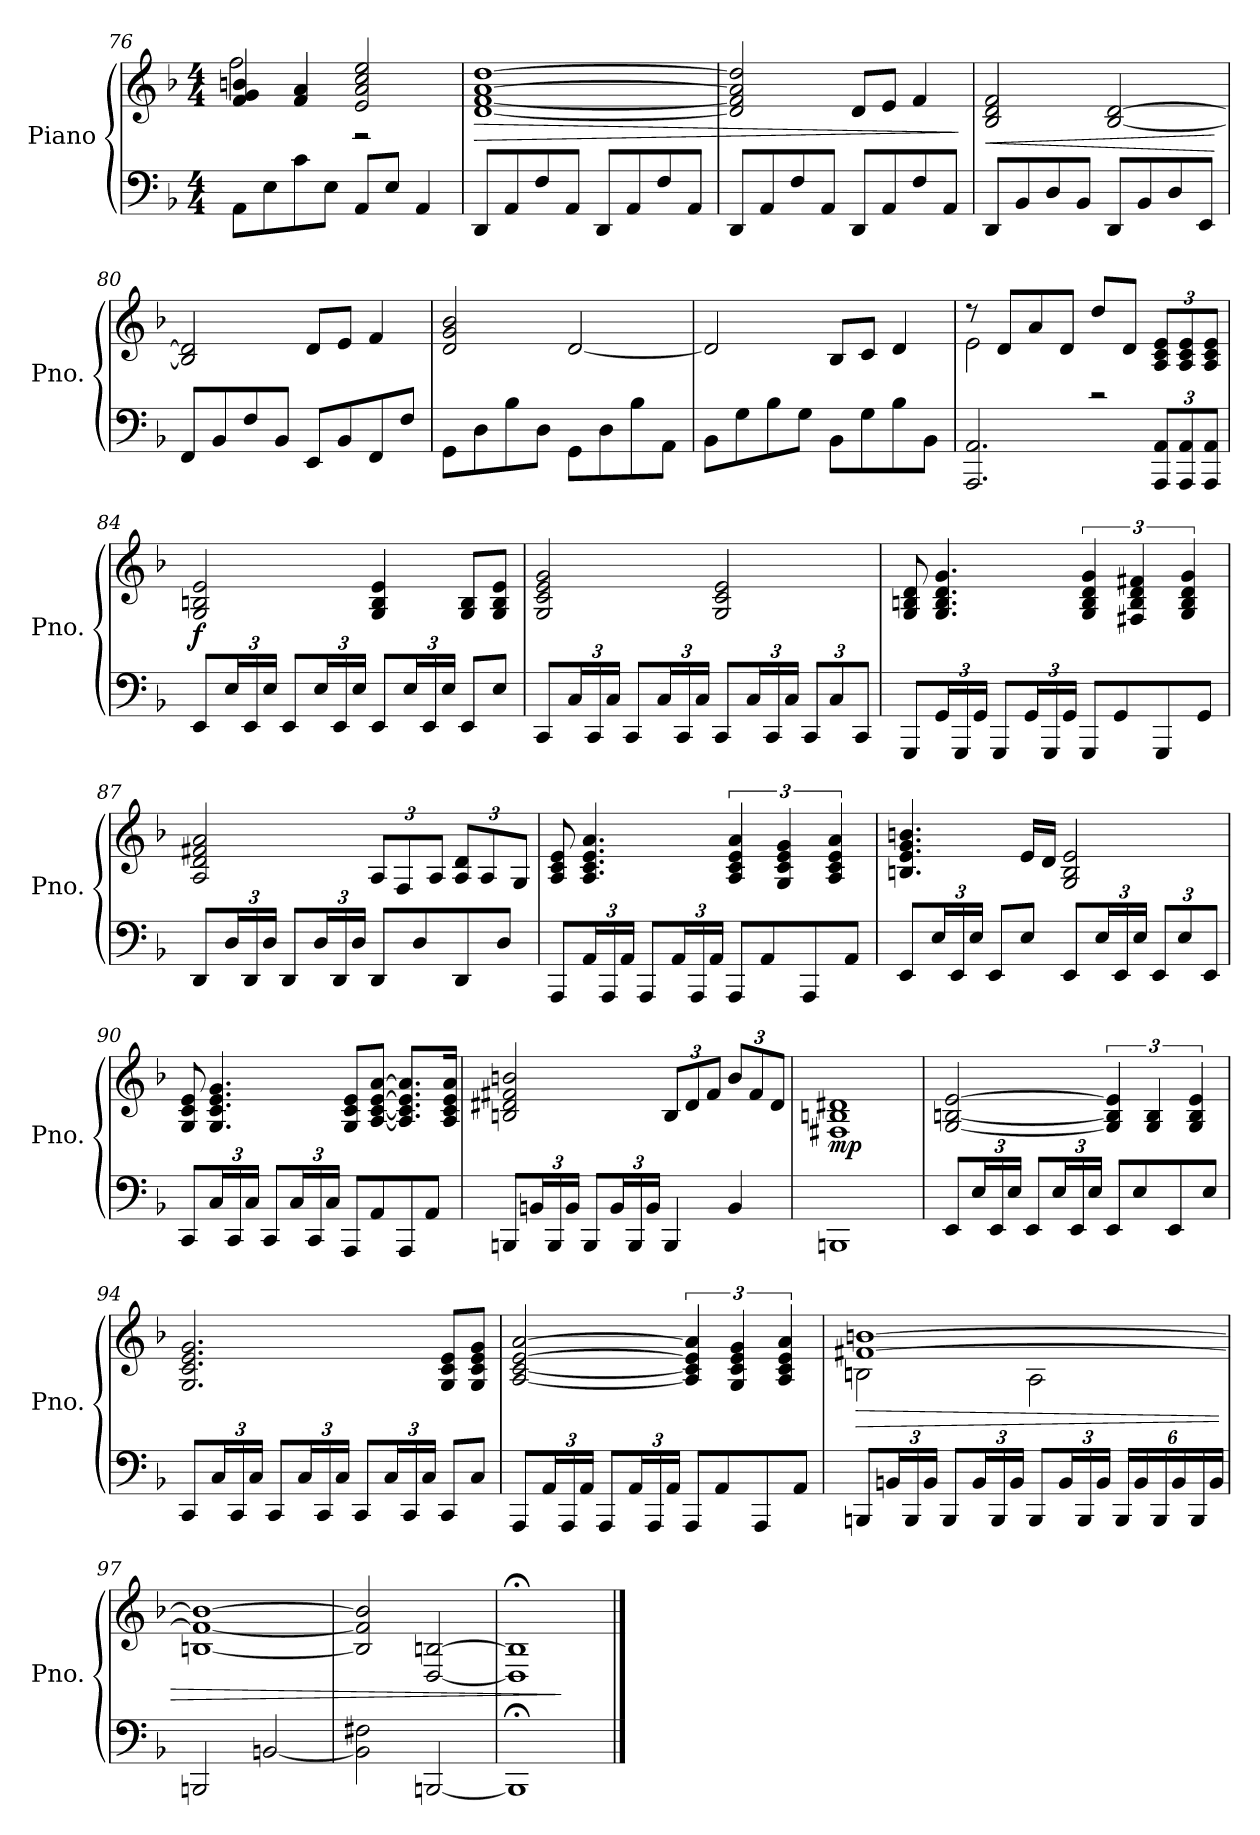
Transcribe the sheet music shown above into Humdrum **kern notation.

**kern	**kern	**dynam
*part1	*part1	*part1
*staff2	*staff1	*staff1/2
*I"Piano	*	*
*I'Pno.	*	*
*clefF4	*clefG2	*
*k[b-]	*k[b-]	*
*M4/4	*M4/4	*
=76	=76	=76
*	*^	*
8AA\L	4f/ 4g/ 4bn/	2ff\	.
8E\	.	.	.
8c\	4f/ 4a/	.	.
8E\J	.	.	.
8AA/L	2e/ 2a/ 2cc/ 2ee/	2r	.
8E/J	.	.	.
4AA/	.	.	.
*	*v	*v	*
=77	=77	=77
!	!	!LO:HP:b
8DD/L	[1d [1f [1a [1dd	>
8AA/	.	.
8F/	.	.
8AA/J	.	.
8DD/L	.	.
8AA/	.	.
8F/	.	.
8AA/J	.	.
=78	=78	=78
8DD/L	2d/] 2f/] 2a/] 2dd/]	.
8AA/	.	.
8F/	.	.
8AA/J	.	.
8DD/L	8d/L	.
8AA/	8e/J	.
8F/	4f/	.
8AA/J	.	.
.	.	]
=79	=79	=79
!	!	!LO:HP:b
8DD/L	2B-/ 2d/ 2f/	<
8BB-/	.	.
8D/	.	.
8BB-/J	.	.
8DD/L	[2B-/ [2d/	.
8BB-/	.	.
8D/	.	.
8EE/J	.	.
.	.	[
!!LO:LB:g=z
=80	=80	=80
8FF/L	2B-/] 2d/]	.
8BB-/	.	.
8F/	.	.
8BB-/J	.	.
8EE/L	8d/L	.
8BB-/	8e/J	.
8FF/	4f/	.
8F/J	.	.
=81	=81	=81
8GG\L	2d/ 2g/ 2b-/	.
8D\	.	.
8B-\	.	.
8D\J	.	.
8GG\L	[2d/	.
8D\	.	.
8B-\	.	.
8AA\J	.	.
=82	=82	=82
8BB-\L	2d/]	.
8G\	.	.
8B-\	.	.
8G\J	.	.
8BB-\L	8B-/L	.
8G\	8c/J	.
8B-\	4d/	.
8BB-\J	.	.
=83	=83	=83
*	*^	*
2.AAA/ 2.AA/	8r	2e\	.
.	8d/L	.	.
.	8a/	.	.
.	8d/J	.	.
.	8dd/L	2r	.
.	8d/J	.	.
*Xbrackettup	*Xbrackettup	*	*
12AAA/ 12AA/L	12A/ 12c/ 12e/L	.	.
12AAA/ 12AA/	12A/ 12c/ 12e/	.	.
12AAA/ 12AA/J	12A/ 12c/ 12e/J	.	.
*	*v	*v	*
!!LO:LB:g=z
=84	=84	=84
!	!	!LO:DY:b
8EE/L	2G/ 2Bn/ 2e/	f
24E/L	.	.
24EE/	.	.
24E/JJ	.	.
8EE/L	.	.
24E/L	.	.
24EE/	.	.
24E/JJ	.	.
8EE/L	4G/ 4B/ 4e/	.
24E/L	.	.
24EE/	.	.
24E/JJ	.	.
8EE/L	8G/ 8B/L	.
8E/J	8G/ 8B/ 8e/J	.
=85	=85	=85
8CC/L	2G/ 2c/ 2e/ 2g/	.
24C/L	.	.
24CC/	.	.
24C/JJ	.	.
8CC/L	.	.
24C/L	.	.
24CC/	.	.
24C/JJ	.	.
8CC/L	2G/ 2c/ 2e/	.
24C/L	.	.
24CC/	.	.
24C/JJ	.	.
12CC/L	.	.
12C/	.	.
12CC/J	.	.
=86	=86	=86
8GGG/L	8G/ 8Bn/ 8d/	.
24GG/L	4.G/ 4.B/ 4.d/ 4.g/	.
24GGG/	.	.
24GG/JJ	.	.
8GGG/L	.	.
24GG/L	.	.
24GGG/	.	.
24GG/JJ	.	.
*	*brackettup	*
8GGG/L	6G/ 6B/ 6d/ 6g/	.
8GG/	.	.
.	6F#X/ 6B/ 6d/ 6f#X/	.
8GGG/	.	.
.	6G/ 6B/ 6d/ 6g/	.
8GG/J	.	.
!!LO:PB:g=z
=87	=87	=87
8DD/L	2A/ 2d/ 2f#X/ 2a/	.
24D/L	.	.
24DD/	.	.
24D/JJ	.	.
8DD/L	.	.
24D/L	.	.
24DD/	.	.
24D/JJ	.	.
*	*Xbrackettup	*
8DD/L	12A/L	.
.	12F/	.
8D/	.	.
.	12A/J	.
8DD/	12A/ 12d/L	.
.	12A/	.
8D/J	.	.
.	12G/J	.
=88	=88	=88
8AAA/L	8A/ 8c/ 8e/	.
24AA/L	4.A/ 4.c/ 4.e/ 4.a/	.
24AAA/	.	.
24AA/JJ	.	.
8AAA/L	.	.
24AA/L	.	.
24AAA/	.	.
24AA/JJ	.	.
*	*brackettup	*
8AAA/L	6A/ 6c/ 6e/ 6a/	.
8AA/	.	.
.	6G/ 6c/ 6e/ 6g/	.
8AAA/	.	.
.	6A/ 6c/ 6e/ 6a/	.
8AA/J	.	.
=89	=89	=89
8EE/L	4.Bn/ 4.e/ 4.g/ 4.bn/	.
24E/L	.	.
24EE/	.	.
24E/JJ	.	.
8EE/L	.	.
8E/J	16e/LL	.
.	16d/JJ	.
8EE/L	2G/ 2B/ 2e/	.
24E/L	.	.
24EE/	.	.
24E/JJ	.	.
12EE/L	.	.
12E/	.	.
12EE/J	.	.
!!LO:LB:g=z
=90	=90	=90
8CC/L	8G/ 8c/ 8e/	.
24C/L	4.G/ 4.c/ 4.e/ 4.g/	.
24CC/	.	.
24C/JJ	.	.
8CC/L	.	.
24C/L	.	.
24CC/	.	.
24C/JJ	.	.
8AAA/L	8G/ 8c/ 8e/L	.
8AA/	[8A/ [8c/ [8e/ [8a/J	.
8AAA/	8.A/] 8.c/] 8.e/] 8.a/]L	.
8AA/J	.	.
.	16A/ 16c/ 16e/ 16a/Jk	.
=91	=91	=91
8BBBn/L	2Bn/ 2d#X/ 2f#X/ 2bn/	.
24BBn/L	.	.
24BBB/	.	.
24BB/JJ	.	.
8BBB/L	.	.
24BB/L	.	.
24BBB/	.	.
24BB/JJ	.	.
*	*Xbrackettup	*
4BBB/	12B/L	.
.	12d#/	.
.	12f#/J	.
4BB/	12b/L	.
.	12f#/	.
.	12d#/J	.
=92	=92	=92
!	!	!LO:DY:b
1BBBn	1F#X 1Bn 1d#X	mp
=93	=93	=93
8EE/L	[2G/ [2Bn/ [2e/	.
24E/L	.	.
24EE/	.	.
24E/JJ	.	.
8EE/L	.	.
24E/L	.	.
24EE/	.	.
24E/JJ	.	.
*	*brackettup	*
8EE/L	6G/] 6B/] 6e/]	.
8E/	.	.
.	6G/ 6B/	.
8EE/	.	.
.	6G/ 6B/ 6e/	.
8E/J	.	.
!!LO:LB:g=z
=94	=94	=94
8CC/L	2.G/ 2.c/ 2.e/ 2.g/	.
24C/L	.	.
24CC/	.	.
24C/JJ	.	.
8CC/L	.	.
24C/L	.	.
24CC/	.	.
24C/JJ	.	.
8CC/L	.	.
24C/L	.	.
24CC/	.	.
24C/JJ	.	.
8CC/L	8G/ 8c/ 8e/L	.
8C/J	8G/ 8c/ 8e/ 8g/J	.
=95	=95	=95
8AAA/L	[2A/ [2c/ [2e/ [2a/	.
24AA/L	.	.
24AAA/	.	.
24AA/JJ	.	.
8AAA/L	.	.
24AA/L	.	.
24AAA/	.	.
24AA/JJ	.	.
8AAA/L	6A/] 6c/] 6e/] 6a/]	.
8AA/	.	.
.	6G/ 6c/ 6e/ 6g/	.
8AAA/	.	.
.	6A/ 6c/ 6e/ 6a/	.
8AA/J	.	.
=96	=96	=96
!	!	!LO:HP:b
*	*^	*
8BBBn/L	[1f#X [1bn	2Bn\	>
24BBn/L	.	.	.
24BBB/	.	.	.
24BB/JJ	.	.	.
8BBB/L	.	.	.
24BB/L	.	.	.
24BBB/	.	.	.
24BB/JJ	.	.	.
8BBB/L	.	2A\	.
24BB/L	.	.	.
24BBB/	.	.	.
24BB/JJ	.	.	.
24BBB/LL	.	.	.
24BB/	.	.	.
24BBB/	.	.	.
24BB/	.	.	.
24BBB/	.	.	.
24BB/JJ	.	.	.
*	*v	*v	*
!!LO:LB:g=z
=97	=97	=97
2BBBn/	[1Bn 1f#_ 1b_	.
[2BBn/	.	.
=98	=98	=98
2BB\] 2F#X\	2B/] 2f#/] 2b/]	.
[2BBBn/	[2D/ [2Bn/	.
=99	=99	=99
1BBB;<]	1D];< 1B];<	.
.	.	]
==	==	==
*-	*-	*-
